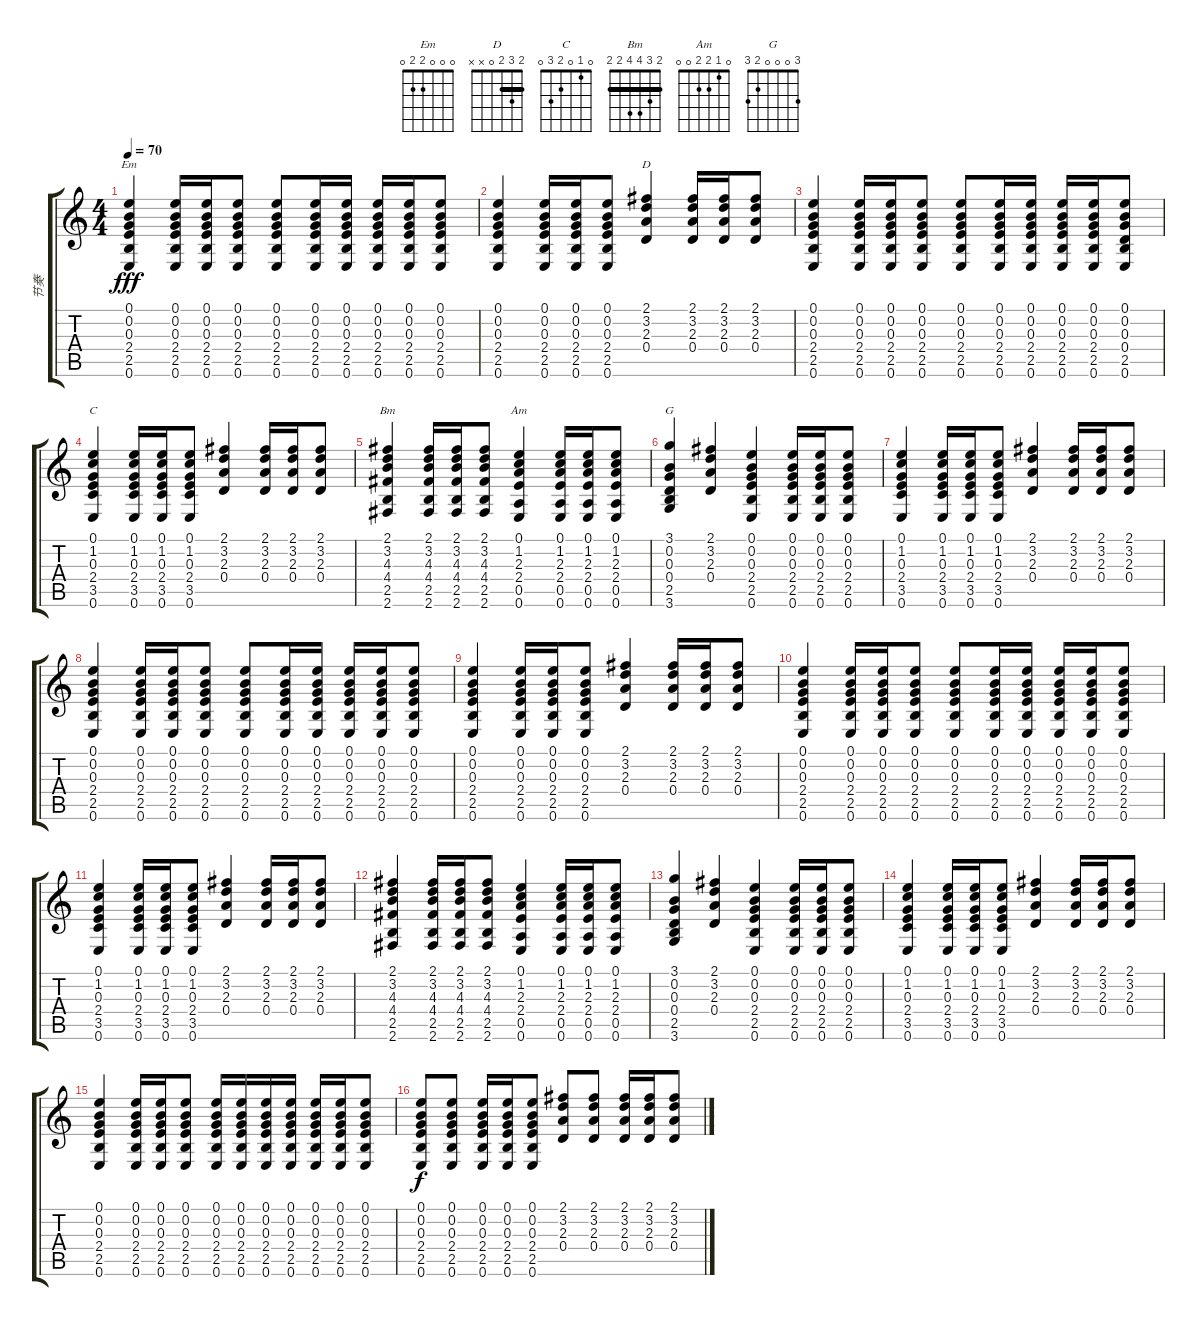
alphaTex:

\track ("节奏" "节奏") {instrument acousticguitarnylon}
\staff {score tabs}
\tuning (E4 B3 G3 D3 A2 E2) {hide}
\chord ("Em" 0 0 0 2 2 0)
\chord ("D" 2 3 2 0 x x) {barre 2}
\chord ("C" 0 1 0 2 3 0)
\chord ("Bm" 2 3 4 4 2 2) {barre 2}
\chord ("Am" 0 1 2 2 0 0)
\chord ("G" 3 0 0 0 2 3)
\ts (4 4)
\tempo 70
\clef g2
\ks c
(0.1 0.2 0.3 2.4 2.5 0.6).4{ch "Em" dy fff} (0.1 0.2 0.3 2.4 2.5 0.6).16 (0.1 0.2 0.3 2.4 2.5 0.6).16 (0.1 0.2 0.3 2.4 2.5 0.6).8 (0.1 0.2 0.3 2.4 2.5 0.6).8 (0.1 0.2 0.3 2.4 2.5 0.6).16 (0.1 0.2 0.3 2.4 2.5 0.6).16 (0.1 0.2 0.3 2.4 2.5 0.6).16 (0.1 0.2 0.3 2.4 2.5 0.6).16 (0.1 0.2 0.3 2.4 2.5 0.6).8 |
(0.1 0.2 0.3 2.4 2.5 0.6).4 (0.1 0.2 0.3 2.4 2.5 0.6).16 (0.1 0.2 0.3 2.4 2.5 0.6).16 (0.1 0.2 0.3 2.4 2.5 0.6).8 (2.1 3.2 2.3 0.4).4{ch "D"} (2.1 3.2 2.3 0.4).16 (2.1 3.2 2.3 0.4).16 (2.1 3.2 2.3 0.4).8 |
(0.1 0.2 0.3 2.4 2.5 0.6).4 (0.1 0.2 0.3 2.4 2.5 0.6).16 (0.1 0.2 0.3 2.4 2.5 0.6).16 (0.1 0.2 0.3 2.4 2.5 0.6).8 (0.1 0.2 0.3 2.4 2.5 0.6).8 (0.1 0.2 0.3 2.4 2.5 0.6).16 (0.1 0.2 0.3 2.4 2.5 0.6).16 (0.1 0.2 0.3 2.4 2.5 0.6).16 (0.1 0.2 0.3 2.4 2.5 0.6).16 (0.1 0.2 0.3 0.4 2.5 0.6).8 |
(0.1 1.2 0.3 2.4 3.5 0.6).4{ch "C"} (0.1 1.2 0.3 2.4 3.5 0.6).16 (0.1 1.2 0.3 2.4 3.5 0.6).16 (0.1 1.2 0.3 2.4 3.5 0.6).8 (2.1 3.2 2.3 0.4).4 (2.1 3.2 2.3 0.4).16 (2.1 3.2 2.3 0.4).16 (2.1 3.2 2.3 0.4).8 |
(2.1 3.2 4.3 4.4 2.5 2.6).4{ch "Bm"} (2.1 3.2 4.3 4.4 2.5 2.6).16 (2.1 3.2 4.3 4.4 2.5 2.6).16 (2.1 3.2 4.3 4.4 2.5 2.6).8 (0.1 1.2 2.3 2.4 0.5 0.6).4{ch "Am"} (0.1 1.2 2.3 2.4 0.5 0.6).16 (0.1 1.2 2.3 2.4 0.5 0.6).16 (0.1 1.2 2.3 2.4 0.5 0.6).8 |
(3.1 0.2 0.3 0.4 2.5 3.6).4{ch "G"} (2.1 3.2 2.3 0.4).4 (0.1 0.2 0.3 2.4 2.5 0.6).4 (0.1 0.2 0.3 2.4 2.5 0.6).16 (0.1 0.2 0.3 2.4 2.5 0.6).16 (0.1 0.2 0.3 2.4 2.5 0.6).8 |
(0.1 1.2 0.3 2.4 3.5 0.6).4 (0.1 1.2 0.3 2.4 3.5 0.6).16 (0.1 1.2 0.3 2.4 3.5 0.6).16 (0.1 1.2 0.3 2.4 3.5 0.6).8 (2.1 3.2 2.3 0.4).4 (2.1 3.2 2.3 0.4).16 (2.1 3.2 2.3 0.4).16 (2.1 3.2 2.3 0.4).8 |
(0.1 0.2 0.3 2.4 2.5 0.6).4 (0.1 0.2 0.3 2.4 2.5 0.6).16 (0.1 0.2 0.3 2.4 2.5 0.6).16 (0.1 0.2 0.3 2.4 2.5 0.6).8 (0.1 0.2 0.3 2.4 2.5 0.6).8 (0.1 0.2 0.3 2.4 2.5 0.6).16 (0.1 0.2 0.3 2.4 2.5 0.6).16 (0.1 0.2 0.3 2.4 2.5 0.6).16 (0.1 0.2 0.3 2.4 2.5 0.6).16 (0.1 0.2 0.3 2.4 2.5 0.6).8 |
(0.1 0.2 0.3 2.4 2.5 0.6).4 (0.1 0.2 0.3 2.4 2.5 0.6).16 (0.1 0.2 0.3 2.4 2.5 0.6).16 (0.1 0.2 0.3 2.4 2.5 0.6).8 (2.1 3.2 2.3 0.4).4 (2.1 3.2 2.3 0.4).16 (2.1 3.2 2.3 0.4).16 (2.1 3.2 2.3 0.4).8 |
(0.1 0.2 0.3 2.4 2.5 0.6).4 (0.1 0.2 0.3 2.4 2.5 0.6).16 (0.1 0.2 0.3 2.4 2.5 0.6).16 (0.1 0.2 0.3 2.4 2.5 0.6).8 (0.1 0.2 0.3 2.4 2.5 0.6).8 (0.1 0.2 0.3 2.4 2.5 0.6).16 (0.1 0.2 0.3 2.4 2.5 0.6).16 (0.1 0.2 0.3 2.4 2.5 0.6).16 (0.1 0.2 0.3 2.4 2.5 0.6).16 (0.1 0.2 0.3 2.4 2.5 0.6).8 |
(0.1 1.2 0.3 2.4 3.5 0.6).4 (0.1 1.2 0.3 2.4 3.5 0.6).16 (0.1 1.2 0.3 2.4 3.5 0.6).16 (0.1 1.2 0.3 2.4 3.5 0.6).8 (2.1 3.2 2.3 0.4).4 (2.1 3.2 2.3 0.4).16 (2.1 3.2 2.3 0.4).16 (2.1 3.2 2.3 0.4).8 |
(2.1 3.2 4.3 4.4 2.5 2.6).4 (2.1 3.2 4.3 4.4 2.5 2.6).16 (2.1 3.2 4.3 4.4 2.5 2.6).16 (2.1 3.2 4.3 4.4 2.5 2.6).8 (0.1 1.2 2.3 2.4 0.5 0.6).4 (0.1 1.2 2.3 2.4 0.5 0.6).16 (0.1 1.2 2.3 2.4 0.5 0.6).16 (0.1 1.2 2.3 2.4 0.5 0.6).8 |
(3.1 0.2 0.3 0.4 2.5 3.6).4 (2.1 3.2 2.3 0.4).4 (0.1 0.2 0.3 2.4 2.5 0.6).4 (0.1 0.2 0.3 2.4 2.5 0.6).16 (0.1 0.2 0.3 2.4 2.5 0.6).16 (0.1 0.2 0.3 2.4 2.5 0.6).8 |
(0.1 1.2 0.3 2.4 3.5 0.6).4 (0.1 1.2 0.3 2.4 3.5 0.6).16 (0.1 1.2 0.3 2.4 3.5 0.6).16 (0.1 1.2 0.3 2.4 3.5 0.6).8 (2.1 3.2 2.3 0.4).4 (2.1 3.2 2.3 0.4).16 (2.1 3.2 2.3 0.4).16 (2.1 3.2 2.3 0.4).8 |
(0.1 0.2 0.3 2.4 2.5 0.6).4 (0.1 0.2 0.3 2.4 2.5 0.6).16 (0.1 0.2 0.3 2.4 2.5 0.6).16 (0.1 0.2 0.3 2.4 2.5 0.6).8 (0.1 0.2 0.3 2.4 2.5 0.6).16 (0.1 0.2 0.3 2.4 2.5 0.6).16 (0.1 0.2 0.3 2.4 2.5 0.6).16 (0.1 0.2 0.3 2.4 2.5 0.6).16 (0.1 0.2 0.3 2.4 2.5 0.6).16 (0.1 0.2 0.3 2.4 2.5 0.6).16 (0.1 0.2 0.3 2.4 2.5 0.6).8 |
(0.1 0.2 0.3 2.4 2.5 0.6).8{dy f} (0.1 0.2 0.3 2.4 2.5 0.6).8 (0.1 0.2 0.3 2.4 2.5 0.6).16 (0.1 0.2 0.3 2.4 2.5 0.6).16 (0.1 0.2 0.3 2.4 2.5 0.6).8 (2.1 3.2 2.3 0.4).8 (2.1 3.2 2.3 0.4).8 (2.1 3.2 2.3 0.4).16 (2.1 3.2 2.3 0.4).16 (2.1 3.2 2.3 0.4).8
